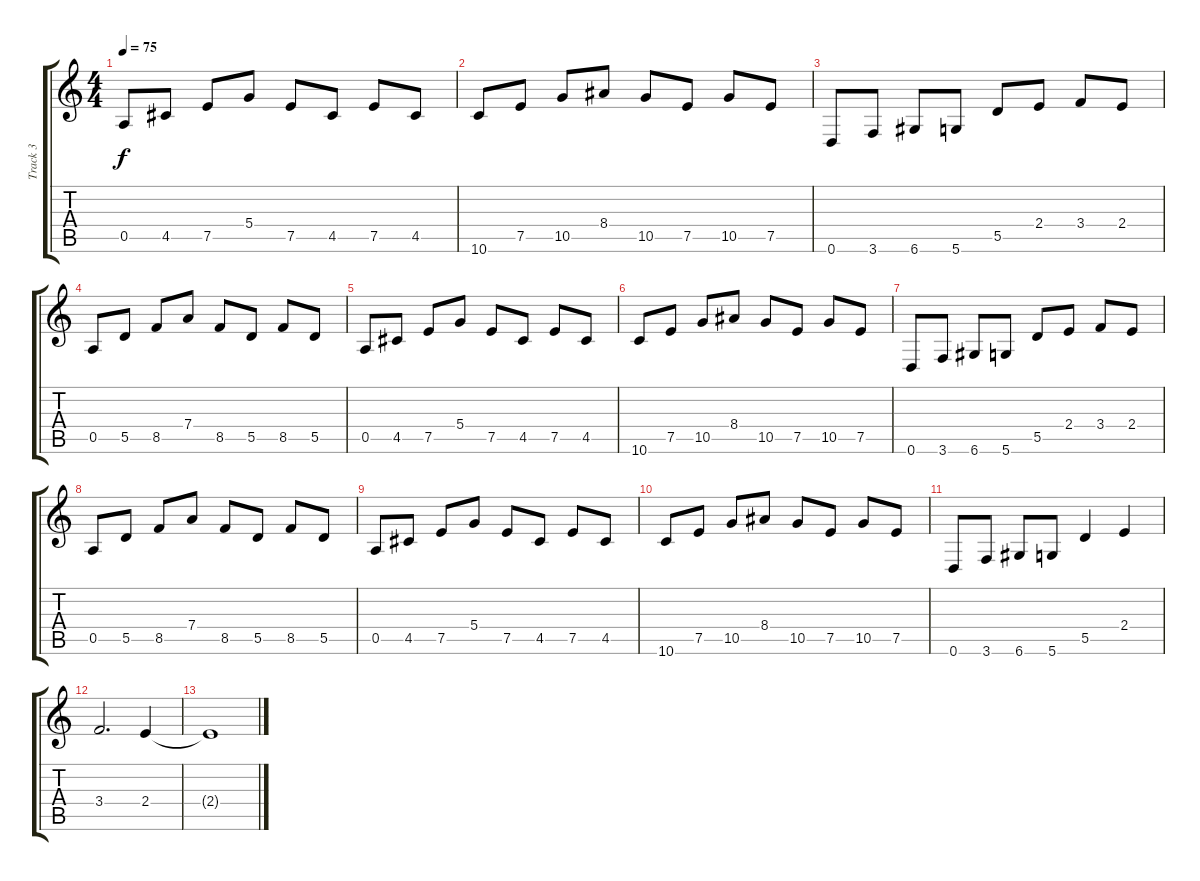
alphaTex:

\track ("Track 3" "Track 3") {instrument distortionguitar}
\staff {score tabs}
\tuning (E4 B3 G3 D3 A2 D2) {hide}
\ts (4 4)
\tempo 75
\clef g2
\ks c
0.5.8{dy f} 4.5.8 7.5.8 5.4.8 7.5.8 4.5.8 7.5.8 4.5.8 |
10.6.8 7.5.8 10.5.8 8.4.8 10.5.8 7.5.8 10.5.8 7.5.8 |
0.6.8 3.6.8 6.6.8 5.6.8 5.5.8 2.4.8 3.4.8 2.4.8 |
0.5.8 5.5.8 8.5.8 7.4.8 8.5.8 5.5.8 8.5.8 5.5.8 |
0.5.8 4.5.8 7.5.8 5.4.8 7.5.8 4.5.8 7.5.8 4.5.8 |
10.6.8 7.5.8 10.5.8 8.4.8 10.5.8 7.5.8 10.5.8 7.5.8 |
0.6.8 3.6.8 6.6.8 5.6.8 5.5.8 2.4.8 3.4.8 2.4.8 |
0.5.8 5.5.8 8.5.8 7.4.8 8.5.8 5.5.8 8.5.8 5.5.8 |
0.5.8 4.5.8 7.5.8 5.4.8 7.5.8 4.5.8 7.5.8 4.5.8 |
10.6.8 7.5.8 10.5.8 8.4.8 10.5.8 7.5.8 10.5.8 7.5.8 |
0.6.8 3.6.8 6.6.8 5.6.8 5.5.4 2.4.4 |
3.4.2{d} 2.4.4 |
2.4{t}.1
